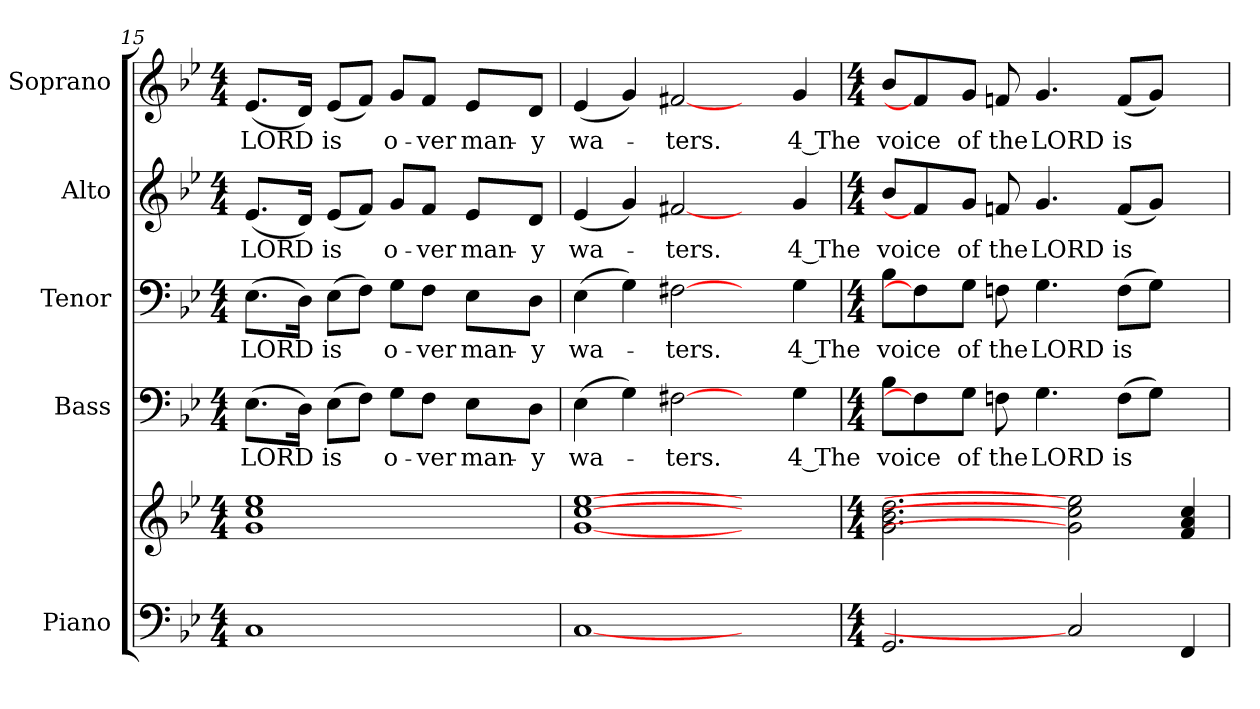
**kern	**kern	**kern	**text	**kern	**text	**kern	**text	**kern	**text
*part5	*part5	*part4	*part4	*part3	*part3	*part2	*part2	*part1	*part1
*staff6	*staff5	*staff4	*staff4	*staff3	*staff3	*staff2	*staff2	*staff1	*staff1
*I"Piano	*	*I"Bass	*	*I"Tenor	*	*I"Alto	*	*I"Soprano	*
*I'Pno.	*	*I'B.	*	*I'T.	*	*I'A.	*	*I'S.	*
!!LO:PB:g=z
*clefF4	*clefG2	*clefF4	*	*clefF4	*	*clefG2	*	*clefG2	*
*k[b-e-]	*k[b-e-]	*k[b-e-]	*	*k[b-e-]	*	*k[b-e-]	*	*k[b-e-]	*
*B-:	*B-:	*B-:	*	*B-:	*	*B-:	*	*B-:	*
*M4/4	*M4/4	*M4/4	*	*M4/4	*	*M4/4	*	*M4/4	*
=15	=15	=15	=15	=15	=15	=15	=15	=15	=15
!	!	!	!LO:LY:b:color=#000000	!	!	!	!	!	!
!	!	!	!	!	!LO:LY:b:color=#000000	!	!	!	!
!	!	!	!	!	!	!	!LO:LY:b:color=#000000	!	!
!	!	!	!	!	!	!	!	!	!LO:LY:b:color=#000000
1Ci	1gi 1cci 1ee-i	(8.E-i\L	LORD	(8.E-i\L	LORD	(8.e-i/L	LORD	(8.e-i/L	LORD
.	.	16Di\Jk)	.	16Di\Jk)	.	16di/Jk)	.	16di/Jk)	.
!	!	!	!LO:LY:b:color=#000000	!	!	!	!	!	!
!	!	!	!	!	!LO:LY:b:color=#000000	!	!	!	!
!	!	!	!	!	!	!	!LO:LY:b:color=#000000	!	!
!	!	!	!	!	!	!	!	!	!LO:LY:b:color=#000000
.	.	(8E-i\L	is	(8E-i\L	is	(8e-i/L	is	(8e-i/L	is
.	.	8Fi\J)	.	8Fi\J)	.	8fi/J)	.	8fi/J)	.
!	!	!	!LO:LY:b:color=#000000	!	!	!	!	!	!
!	!	!	!	!	!LO:LY:b:color=#000000	!	!	!	!
!	!	!	!	!	!	!	!LO:LY:b:color=#000000	!	!
!	!	!	!	!	!	!	!	!	!LO:LY:b:color=#000000
.	.	8Gi\L	o-	8Gi\L	o-	8gi/L	o-	8gi/L	o-
!	!	!	!LO:LY:b:color=#000000	!	!	!	!	!	!
!	!	!	!	!	!LO:LY:b:color=#000000	!	!	!	!
!	!	!	!	!	!	!	!LO:LY:b:color=#000000	!	!
!	!	!	!	!	!	!	!	!	!LO:LY:b:color=#000000
.	.	8Fi\J	-ver	8Fi\J	-ver	8fi/J	-ver	8fi/J	-ver
!	!	!	!LO:LY:b:color=#000000	!	!	!	!	!	!
!	!	!	!	!	!LO:LY:b:color=#000000	!	!	!	!
!	!	!	!	!	!	!	!LO:LY:b:color=#000000	!	!
!	!	!	!	!	!	!	!	!	!LO:LY:b:color=#000000
.	.	8E-i\L	man-	8E-i\L	man-	8e-i/L	man-	8e-i/L	man-
!	!	!	!LO:LY:b:color=#000000	!	!	!	!	!	!
!	!	!	!	!	!LO:LY:b:color=#000000	!	!	!	!
!	!	!	!	!	!	!	!LO:LY:b:color=#000000	!	!
!	!	!	!	!	!	!	!	!	!LO:LY:b:color=#000000
.	.	8Di\J	-y	8Di\J	-y	8di/J	-y	8di/J	-y
=16	=16	=16	=16	=16	=16	=16	=16	=16	=16
!	!	!	!LO:LY:b:color=#000000	!	!	!	!	!	!
!	!	!	!	!	!LO:LY:b:color=#000000	!	!	!	!
!	!	!	!	!	!	!	!LO:LY:b:color=#000000	!	!
!	!	!	!	!	!	!	!	!	!LO:LY:b:color=#000000
[1Ci	[1gi [1cci [1ee-i	(4E-i\	wa-	(4E-i\	wa-	(4e-i/	wa-	(4e-i/	wa-
.	.	4Gi\)	.	4Gi\)	.	4gi/)	.	4gi/)	.
!	!	!	!LO:LY:b:color=#000000	!	!	!	!	!	!
!	!	!	!	!	!LO:LY:b:color=#000000	!	!	!	!
!	!	!	!	!	!	!	!LO:LY:b:color=#000000	!	!
!	!	!	!	!	!	!	!	!	!LO:LY:b:color=#000000
.	.	[2F#Xi\	-ters.	[2F#Xi\	-ters.	[2f#Xi/	-ters.	[2f#Xi/	-ters.
2ryy	2ryy	4ryy	.	4ryy	.	4ryy	.	4ryy	.
!	!	!	!LO:LY:b:color=#000000	!	!	!	!	!	!
!	!	!	!	!	!LO:LY:b:color=#000000	!	!	!	!
!	!	!	!	!	!	!	!LO:LY:b:color=#000000	!	!
!	!	!	!	!	!	!	!	!	!LO:LY:b:color=#000000
.	.	4Gi\	4 The	4Gi\	4 The	4gi/	4 The	4gi/	4 The
!!LO:PB:g=z
=17	=17	=17	=17	=17	=17	=17	=17	=17	=17
*M4/4	*M4/4	*M4/4	*	*M4/4	*	*M4/4	*	*M4/4	*
!	!	!	!LO:LY:b:color=#000000	!	!	!	!	!	!
!	!	!	!	!	!LO:LY:b:color=#000000	!	!	!	!
!	!	!	!	!	!	!	!LO:LY:b:color=#000000	!	!
!	!	!	!	!	!	!	!	!	!LO:LY:b:color=#000000
2.GGi/	2.gi\ 2.b-i 2.ddi	8B-i\L	voice	8B-i\L	voice	8b-i/L	voice	8b-i/L	voice
.	.	4F#i\]	.	4F#i\]	.	4f#i/]	.	4f#i/]	.
!	!	!	!LO:LY:b:color=#000000	!	!	!	!	!	!
!	!	!	!	!	!LO:LY:b:color=#000000	!	!	!	!
!	!	!	!	!	!	!	!LO:LY:b:color=#000000	!	!
!	!	!	!	!	!	!	!	!	!LO:LY:b:color=#000000
.	.	8Gi\J	of	8Gi\J	of	8gi/J	of	8gi/J	of
!	!	!	!LO:LY:b:color=#000000	!	!	!	!	!	!
!	!	!	!	!	!LO:LY:b:color=#000000	!	!	!	!
!	!	!	!	!	!	!	!LO:LY:b:color=#000000	!	!
!	!	!	!	!	!	!	!	!	!LO:LY:b:color=#000000
.	.	8Fni\	the	8Fni\	the	8fni/	the	8fni/	the
!	!	!	!LO:LY:b:color=#000000	!	!	!	!	!	!
!	!	!	!	!	!LO:LY:b:color=#000000	!	!	!	!
!	!	!	!	!	!	!	!LO:LY:b:color=#000000	!	!
!	!	!	!	!	!	!	!	!	!LO:LY:b:color=#000000
.	.	4.Gi\	LORD	4.Gi\	LORD	4.gi/	LORD	4.gi/	LORD
2Ci]	2gi] 2cci] 2ee-i]	.	.	.	.	.	.	.	.
!	!	!	!LO:LY:b:color=#000000	!	!	!	!	!	!
!	!	!	!	!	!LO:LY:b:color=#000000	!	!	!	!
!	!	!	!	!	!	!	!LO:LY:b:color=#000000	!	!
!	!	!	!	!	!	!	!	!	!LO:LY:b:color=#000000
.	.	(8Fi\L	is	(8Fi\L	is	(8fi/L	is	(8fi/L	is
.	.	8Gi\J)	.	8Gi\J)	.	8gi/J)	.	8gi/J)	.
4FFi/	4fi/ 4ai 4cci	4ryy	.	4ryy	.	4ryy	.	4ryy	.
=	=	=	=	=	=	=	=	=	=
*-	*-	*-	*-	*-	*-	*-	*-	*-	*-
